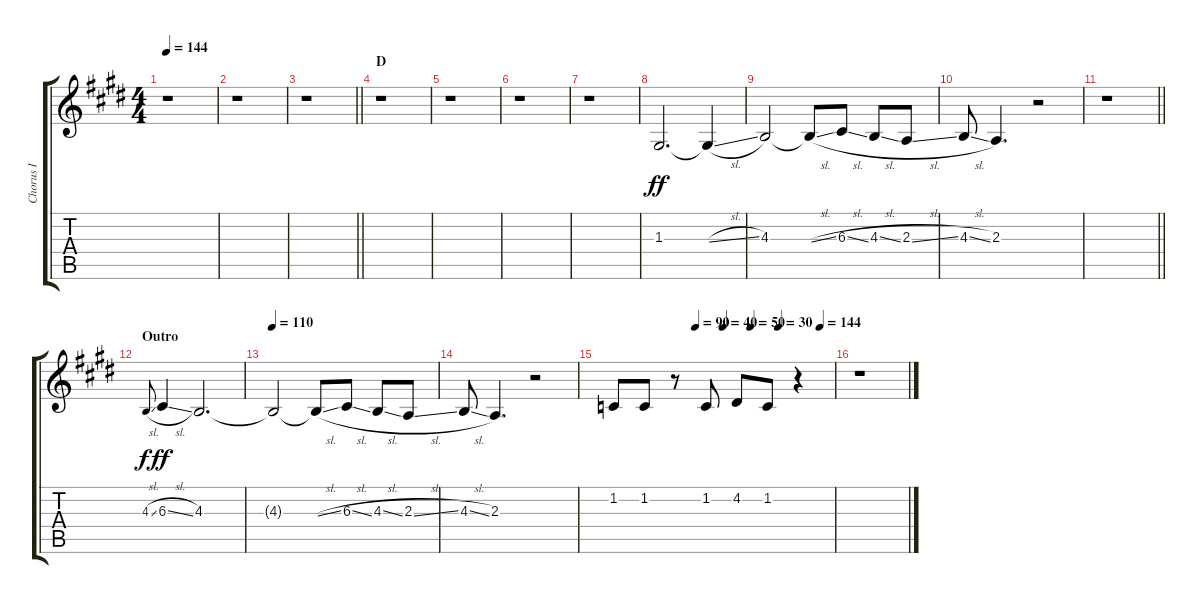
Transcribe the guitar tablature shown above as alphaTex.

\track ("Chorus I" "Chorus I") {instrument voiceoohs}
\staff {score tabs}
\tuning (E4 B3 G3 D3 A2 E2) {hide}
\ts (4 4)
\tempo 144
\clef g2
\ks e
r.1{dy ff} |
r.1 |
\barLineRight lightlight
r.1 |
\section ("" "D")
r.1 |
r.1 |
r.1 |
r.1 |
1.3.2{d} 1.3{sl t}.4 |
4.3.2 4.3{sl t}.8 6.3{sl}.8 4.3{sl}.8 2.3{sl}.8 |
4.3{sl}.8 2.3.4{d} r.2 |
\barLineRight lightlight
r.1 |
\section ("" "Outro")
4.3{sl}.8{gr onbeat dy f} 6.3{sl}.4{dy ff} 4.3.2{d} |
\tempo 110
4.3{t}.2 4.3{sl t}.8 6.3{sl}.8 4.3{sl}.8 2.3{sl}.8 |
4.3{sl}.8 2.3.4{d} r.2 |
\tempo (90 0.375)
\tempo (40 0.5)
\tempo (50 0.625)
\tempo (30 0.75)
\tempo (144 0.9375)
1.2.8 1.2.8 r.8 1.2.8 4.2.8 1.2.8 r.4 |
r.1
